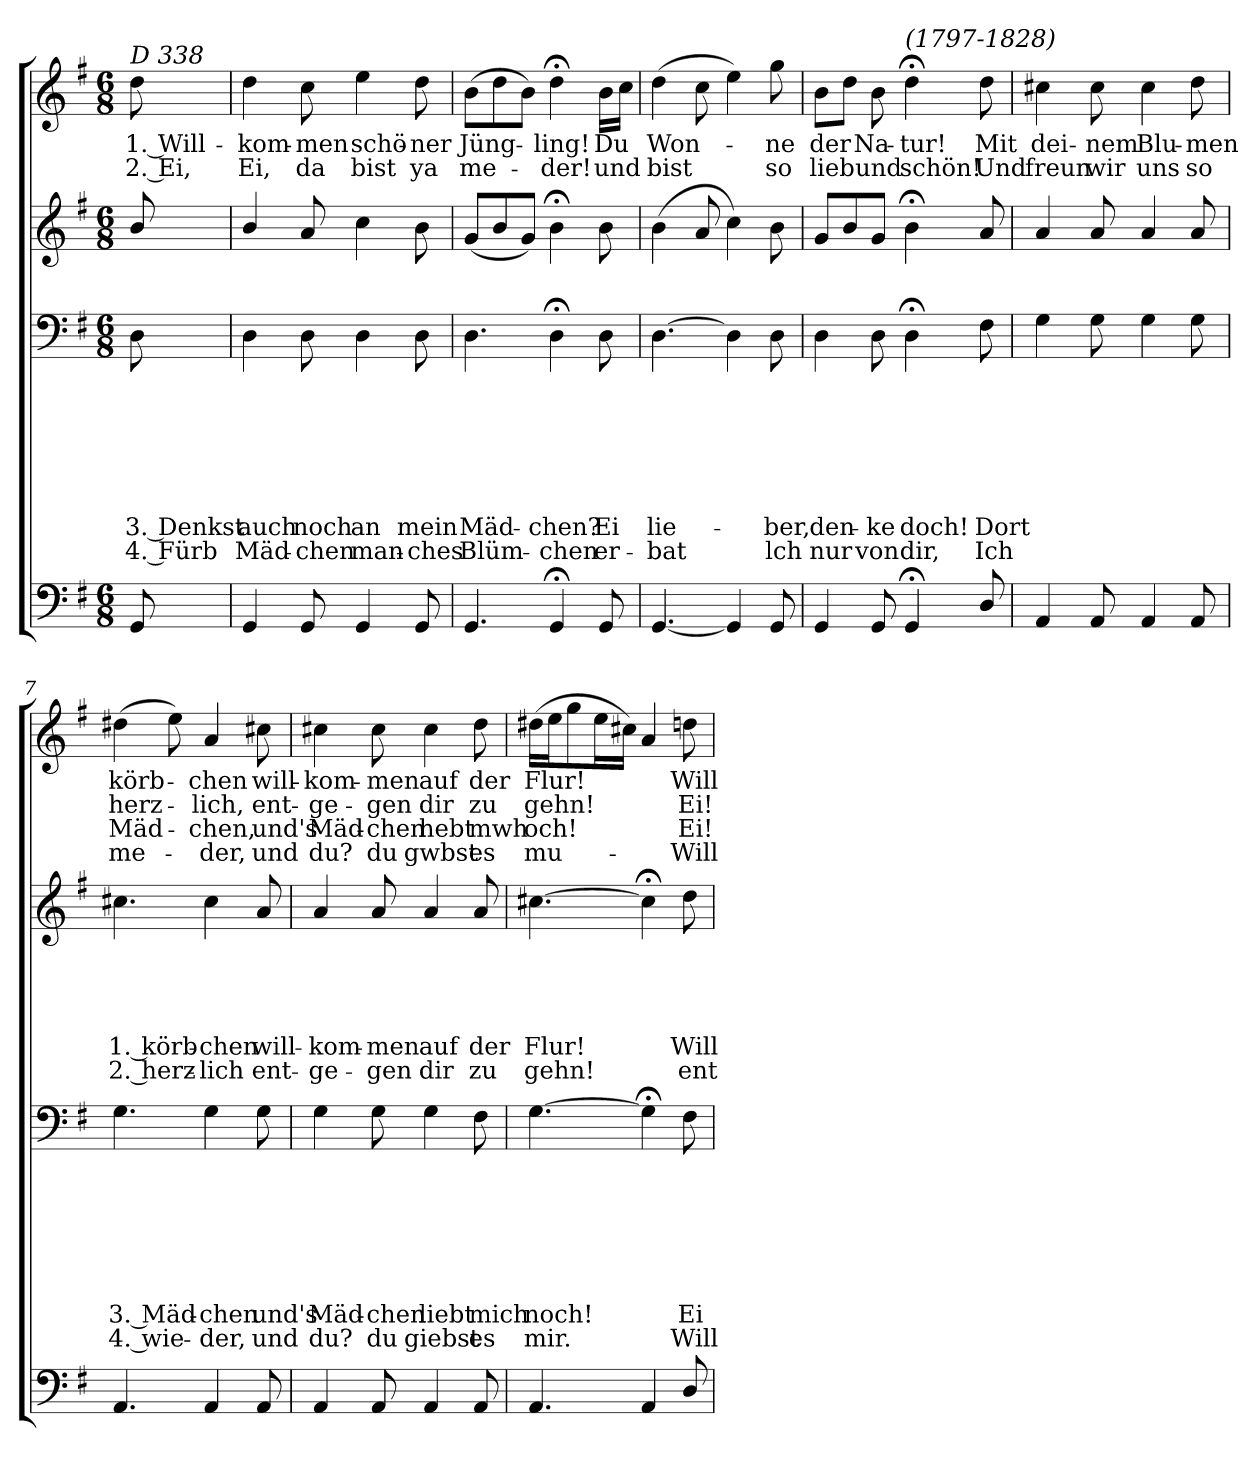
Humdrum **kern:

**kern	**kern	**text	**text	**text	**text	**text	**text	**text	**text	**kern	**text	**text	**text	**text	**text	**text	**kern	**text	**text	**text	**text
*part4	*part3	*part3	*part3	*part3	*part3	*part3	*part3	*part3	*part3	*part2	*part2	*part2	*part2	*part2	*part2	*part2	*part1	*part1	*part1	*part1	*part1
*staff4	*staff3	*staff3	*staff3	*staff3	*staff3	*staff3	*staff3	*staff3	*staff3	*staff2	*staff2	*staff2	*staff2	*staff2	*staff2	*staff2	*staff1	*staff1	*staff1	*staff1	*staff1
*clefF4	*clefF4	*	*	*	*	*	*	*	*	*clefG2	*	*	*	*	*	*	*clefG2	*	*	*	*
*	*	*	*	*	*	*	*	*	*	*ITrd7c12	*	*	*	*	*	*	*ITrd7c12	*	*	*	*
*k[f#]	*k[f#]	*	*	*	*	*	*	*	*	*k[f#]	*	*	*	*	*	*	*k[f#]	*	*	*	*
*G:	*G:	*	*	*	*	*	*	*	*	*G:	*	*	*	*	*	*	*G:	*	*	*	*
*M6/8	*M6/8	*	*	*	*	*	*	*	*	*M6/8	*	*	*	*	*	*	*M6/8	*	*	*	*
=1	=1	=1	=1	=1	=1	=1	=1	=1	=1	=1	=1	=1	=1	=1	=1	=1	=1	=1	=1	=1	=1
!	!	!	!	!	!	!	!	!	!	!	!	!	!	!	!	!	!LO:TX:a:i:t=D 338	!	!	!	!
!	!	!	!	!	!	!	!	!LO:LY:b	!LO:LY:b	!	!	!	!	!	!	!	!	!LO:LY:b	!LO:LY:b	!	!
8GG/	8D\	.	.	.	.	.	.	3. Denkst	4. Fürb	8B/	.	.	.	.	.	.	8d\	1. Will-	2. Ei,	.	.
=2	=2	=2	=2	=2	=2	=2	=2	=2	=2	=2	=2	=2	=2	=2	=2	=2	=2	=2	=2	=2	=2
!	!	!	!	!	!	!	!	!LO:LY:b	!LO:LY:b	!	!	!	!	!	!	!	!	!LO:LY:b	!LO:LY:b	!	!
4GG/	4D\	.	.	.	.	.	.	auch	Mäd-	4B/	.	.	.	.	.	.	4d\	-kom-	Ei,	.	.
!	!	!	!	!	!	!	!	!LO:LY:b	!LO:LY:b	!	!	!	!	!	!	!	!	!LO:LY:b	!LO:LY:b	!	!
8GG/	8D\	.	.	.	.	.	.	noch	-chen	8A/	.	.	.	.	.	.	8c\	-men	da	.	.
!	!	!	!	!	!	!	!	!LO:LY:b	!LO:LY:b	!	!	!	!	!	!	!	!	!LO:LY:b	!LO:LY:b	!	!
4GG/	4D\	.	.	.	.	.	.	an	man-	4c\	.	.	.	.	.	.	4e\	schö-	bist	.	.
!	!	!	!	!	!	!	!	!LO:LY:b	!LO:LY:b	!	!	!	!	!	!	!	!	!LO:LY:b	!LO:LY:b	!	!
8GG/	8D\	.	.	.	.	.	.	mein	-ches	8B\	.	.	.	.	.	.	8d\	-ner	ya	.	.
=3	=3	=3	=3	=3	=3	=3	=3	=3	=3	=3	=3	=3	=3	=3	=3	=3	=3	=3	=3	=3	=3
!	!	!	!	!	!	!	!	!LO:LY:b	!LO:LY:b	!	!	!	!	!	!	!	!	!LO:LY:b	!LO:LY:b	!	!
4.GG/	4.D\	.	.	.	.	.	.	Mäd-	Blüm-	(<8G/L	.	.	.	.	.	.	(>8B\L	Jüng-	me-	.	.
.	.	.	.	.	.	.	.	.	.	8B/	.	.	.	.	.	.	8d\	.	.	.	.
.	.	.	.	.	.	.	.	.	.	8G/J)	.	.	.	.	.	.	8B\J)	.	.	.	.
!	!	!	!	!	!	!	!	!LO:LY:b	!LO:LY:b	!	!	!	!	!	!	!	!	!LO:LY:b	!LO:LY:b	!	!
4GG;</	4D;<\	.	.	.	.	.	.	-chen?	-chen	4B;<\	.	.	.	.	.	.	4d;<\	-ling!	-der!	.	.
!	!	!	!	!	!	!	!	!LO:LY:b	!LO:LY:b	!	!	!	!	!	!	!	!	!LO:LY:b	!LO:LY:b	!	!
8GG/	8D\	.	.	.	.	.	.	Ei	er-	8B\	.	.	.	.	.	.	16B\LL	Du	und	.	.
.	.	.	.	.	.	.	.	.	.	.	.	.	.	.	.	.	16c\JJ	.	.	.	.
=4	=4	=4	=4	=4	=4	=4	=4	=4	=4	=4	=4	=4	=4	=4	=4	=4	=4	=4	=4	=4	=4
!	!	!	!	!	!	!	!	!LO:LY:b	!LO:LY:b	!	!	!	!	!	!	!	!	!LO:LY:b	!LO:LY:b	!	!
[<4.GG/	[>4.D\	.	.	.	.	.	.	lie-	-bat	(>4B\	.	.	.	.	.	.	(>4d\	Won-	bist	.	.
.	.	.	.	.	.	.	.	.	.	8A/	.	.	.	.	.	.	8c\	.	.	.	.
4GG/]	4D\]	.	.	.	.	.	.	.	.	4c\)	.	.	.	.	.	.	4e\)	.	.	.	.
!	!	!	!	!	!	!	!	!LO:LY:b	!LO:LY:b	!	!	!	!	!	!	!	!	!LO:LY:b	!LO:LY:b	!	!
8GG/	8D\	.	.	.	.	.	.	-ber,	lch	8B\	.	.	.	.	.	.	8g\	-ne	so	.	.
=5	=5	=5	=5	=5	=5	=5	=5	=5	=5	=5	=5	=5	=5	=5	=5	=5	=5	=5	=5	=5	=5
!	!	!	!	!	!	!	!	!LO:LY:b	!LO:LY:b	!	!	!	!	!	!	!	!	!LO:LY:b	!LO:LY:b	!	!
4GG/	4D\	.	.	.	.	.	.	den-	nur	8G/L	.	.	.	.	.	.	8B\L	der	lieb	.	.
.	.	.	.	.	.	.	.	.	.	8B/	.	.	.	.	.	.	8d\J	.	.	.	.
!	!	!	!	!	!	!	!	!LO:LY:b	!LO:LY:b	!	!	!	!	!	!	!	!	!LO:LY:b	!LO:LY:b	!	!
8GG/	8D\	.	.	.	.	.	.	-ke	von	8G/J	.	.	.	.	.	.	8B\	Na-	und	.	.
!	!	!	!	!	!	!	!	!	!	!	!	!	!	!	!	!	!LO:TX:a:i:t=(1797-1828)	!	!	!	!
!	!	!	!	!	!	!	!	!LO:LY:b	!LO:LY:b	!	!	!	!	!	!	!	!	!LO:LY:b	!LO:LY:b	!	!
4GG;</	4D;<\	.	.	.	.	.	.	doch!	dir,	4B;<\	.	.	.	.	.	.	4d;<\	-tur!	schön!	.	.
!	!	!	!	!	!	!	!	!LO:LY:b	!LO:LY:b	!	!	!	!	!	!	!	!	!LO:LY:b	!LO:LY:b	!	!
8D/	8F#\	.	.	.	.	.	.	Dort	Ich	8A/	.	.	.	.	.	.	8d\	Mit	Und	.	.
!!LO:LB:g=z
=6	=6	=6	=6	=6	=6	=6	=6	=6	=6	=6	=6	=6	=6	=6	=6	=6	=6	=6	=6	=6	=6
!	!	!	!	!	!	!	!	!	!	!	!	!	!	!	!	!	!	!LO:LY:b	!LO:LY:b	!	!
4AA/	4G\	.	.	.	.	.	.	.	.	4A/	.	.	.	.	.	.	4c#X\	dei-	freun	.	.
!	!	!	!	!	!	!	!	!	!	!	!	!	!	!	!	!	!	!LO:LY:b	!LO:LY:b	!	!
8AA/	8G\	.	.	.	.	.	.	.	.	8A/	.	.	.	.	.	.	8c#\	-nem	wir	.	.
!	!	!	!	!	!	!	!	!	!	!	!	!	!	!	!	!	!	!LO:LY:b	!LO:LY:b	!	!
4AA/	4G\	.	.	.	.	.	.	.	.	4A/	.	.	.	.	.	.	4c#\	Blu-	uns	.	.
!	!	!	!	!	!	!	!	!	!	!	!	!	!	!	!	!	!	!LO:LY:b	!LO:LY:b	!	!
8AA/	8G\	.	.	.	.	.	.	.	.	8A/	.	.	.	.	.	.	8d\	-men	so	.	.
=7	=7	=7	=7	=7	=7	=7	=7	=7	=7	=7	=7	=7	=7	=7	=7	=7	=7	=7	=7	=7	=7
!	!	!	!	!	!	!	!	!LO:LY:b	!LO:LY:b	!	!	!	!	!	!LO:LY:b	!LO:LY:b	!	!LO:LY:b	!LO:LY:b	!LO:LY:b	!LO:LY:b
4.AA/	4.G\	.	.	.	.	.	.	3. Mäd-	4. wie-	4.c#X\	.	.	.	.	1. körb-	2. herz-	(>4d#X\	körb-	herz-	Mäd-	me-
.	.	.	.	.	.	.	.	.	.	.	.	.	.	.	.	.	8e\)	.	.	.	.
!	!	!	!	!	!	!	!	!LO:LY:b	!LO:LY:b	!	!	!	!	!	!LO:LY:b	!LO:LY:b	!	!LO:LY:b	!LO:LY:b	!LO:LY:b	!LO:LY:b
4AA/	4G\	.	.	.	.	.	.	-chen	-der,	4c#\	.	.	.	.	-chen	-lich	4A/	-chen	-lich,	-chen,	-der,
!	!	!	!	!	!	!	!	!LO:LY:b	!LO:LY:b	!	!	!	!	!	!LO:LY:b	!LO:LY:b	!	!LO:LY:b	!LO:LY:b	!LO:LY:b	!LO:LY:b
8AA/	8G\	.	.	.	.	.	.	und's	und	8A/	.	.	.	.	will-	ent-	8c#X\	will-	ent-	und's	und
=8	=8	=8	=8	=8	=8	=8	=8	=8	=8	=8	=8	=8	=8	=8	=8	=8	=8	=8	=8	=8	=8
!	!	!	!	!	!	!	!	!LO:LY:b	!LO:LY:b	!	!	!	!	!	!LO:LY:b	!LO:LY:b	!	!LO:LY:b	!LO:LY:b	!LO:LY:b	!LO:LY:b
4AA/	4G\	.	.	.	.	.	.	Mäd-	du?	4A/	.	.	.	.	-kom-	-ge-	4c#X\	-kom-	-ge-	Mäd-	du?
!	!	!	!	!	!	!	!	!LO:LY:b	!LO:LY:b	!	!	!	!	!	!LO:LY:b	!LO:LY:b	!	!LO:LY:b	!LO:LY:b	!LO:LY:b	!LO:LY:b
8AA/	8G\	.	.	.	.	.	.	-chen	du	8A/	.	.	.	.	-men	-gen	8c#\	-men	-gen	-chen	du
!	!	!	!	!	!	!	!	!LO:LY:b	!LO:LY:b	!	!	!	!	!	!LO:LY:b	!LO:LY:b	!	!LO:LY:b	!LO:LY:b	!LO:LY:b	!LO:LY:b
4AA/	4G\	.	.	.	.	.	.	liebt	giebst	4A/	.	.	.	.	auf	dir	4c#\	auf	dir	hebt	gwbst
!	!	!	!	!	!	!	!	!LO:LY:b	!LO:LY:b	!	!	!	!	!	!LO:LY:b	!LO:LY:b	!	!LO:LY:b	!LO:LY:b	!LO:LY:b	!LO:LY:b
8AA/	8F#\	.	.	.	.	.	.	mich	es	8A/	.	.	.	.	der	zu	8d\	der	zu	mwh	es
=9	=9	=9	=9	=9	=9	=9	=9	=9	=9	=9	=9	=9	=9	=9	=9	=9	=9	=9	=9	=9	=9
!	!	!	!	!	!	!	!	!LO:LY:b	!LO:LY:b	!	!	!	!	!	!LO:LY:b	!LO:LY:b	!	!LO:LY:b	!LO:LY:b	!LO:LY:b	!LO:LY:b
4.AA/	[<4.G\	.	.	.	.	.	.	noch!	mir.	[>4.c#X\	.	.	.	.	Flur!	gehn!	(>16d#X\LL	Flur!	gehn!	och!	mu-
.	.	.	.	.	.	.	.	.	.	.	.	.	.	.	.	.	16e\J	.	.	.	.
.	.	.	.	.	.	.	.	.	.	.	.	.	.	.	.	.	8g\	.	.	.	.
.	.	.	.	.	.	.	.	.	.	.	.	.	.	.	.	.	16e\L	.	.	.	.
.	.	.	.	.	.	.	.	.	.	.	.	.	.	.	.	.	16c#X\JJ)	.	.	.	.
4AA/	4G;<\]	.	.	.	.	.	.	.	.	4c#;<\]	.	.	.	.	.	.	4A/	.	.	.	.
!	!	!	!	!	!	!	!	!LO:LY:b	!LO:LY:b	!	!	!	!	!	!LO:LY:b	!LO:LY:b	!	!LO:LY:b	!LO:LY:b	!LO:LY:b	!LO:LY:b
8D/	8F#\	.	.	.	.	.	.	Ei	Will-	8d\	.	.	.	.	Will-	ent-	8dn\	Will-	Ei!	Ei!	-Will-
=	=	=	=	=	=	=	=	=	=	=	=	=	=	=	=	=	=	=	=	=	=
*-	*-	*-	*-	*-	*-	*-	*-	*-	*-	*-	*-	*-	*-	*-	*-	*-	*-	*-	*-	*-	*-
